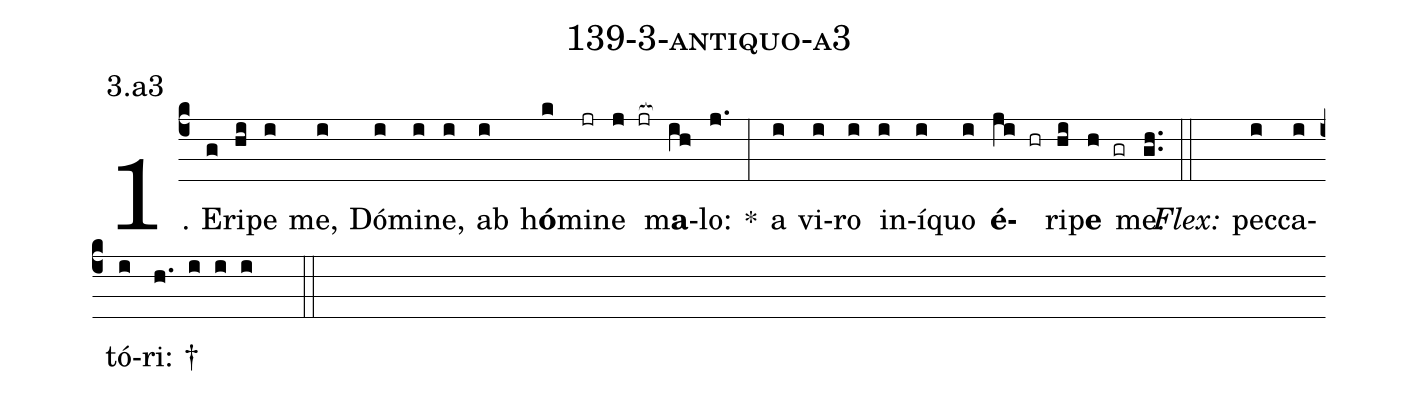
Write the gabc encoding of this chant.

name: 139-3-antiquo-a3;
annotation: 3.a3;
%%
(c4)1. E(g)ri(hi)pe(i) me,(i) Dó(i)mi(i)ne,(i) ab(i) h<b>ó</b>(k)mi(jr)ne(j jr[ocb:1{]) m<b>a</b>(ih[ocb:0}])lo:(j.) *(:) a(i) vi(i)ro(i) in(i)í(i)quo(i) <b>é</b>(ji hr)ri(hi)p<b>e</b>(h gr) me.(gh..) (::)
<i>Flex:</i>()  pec(i)ca(i)tó(i)ri: †(h. i i i  ::)
